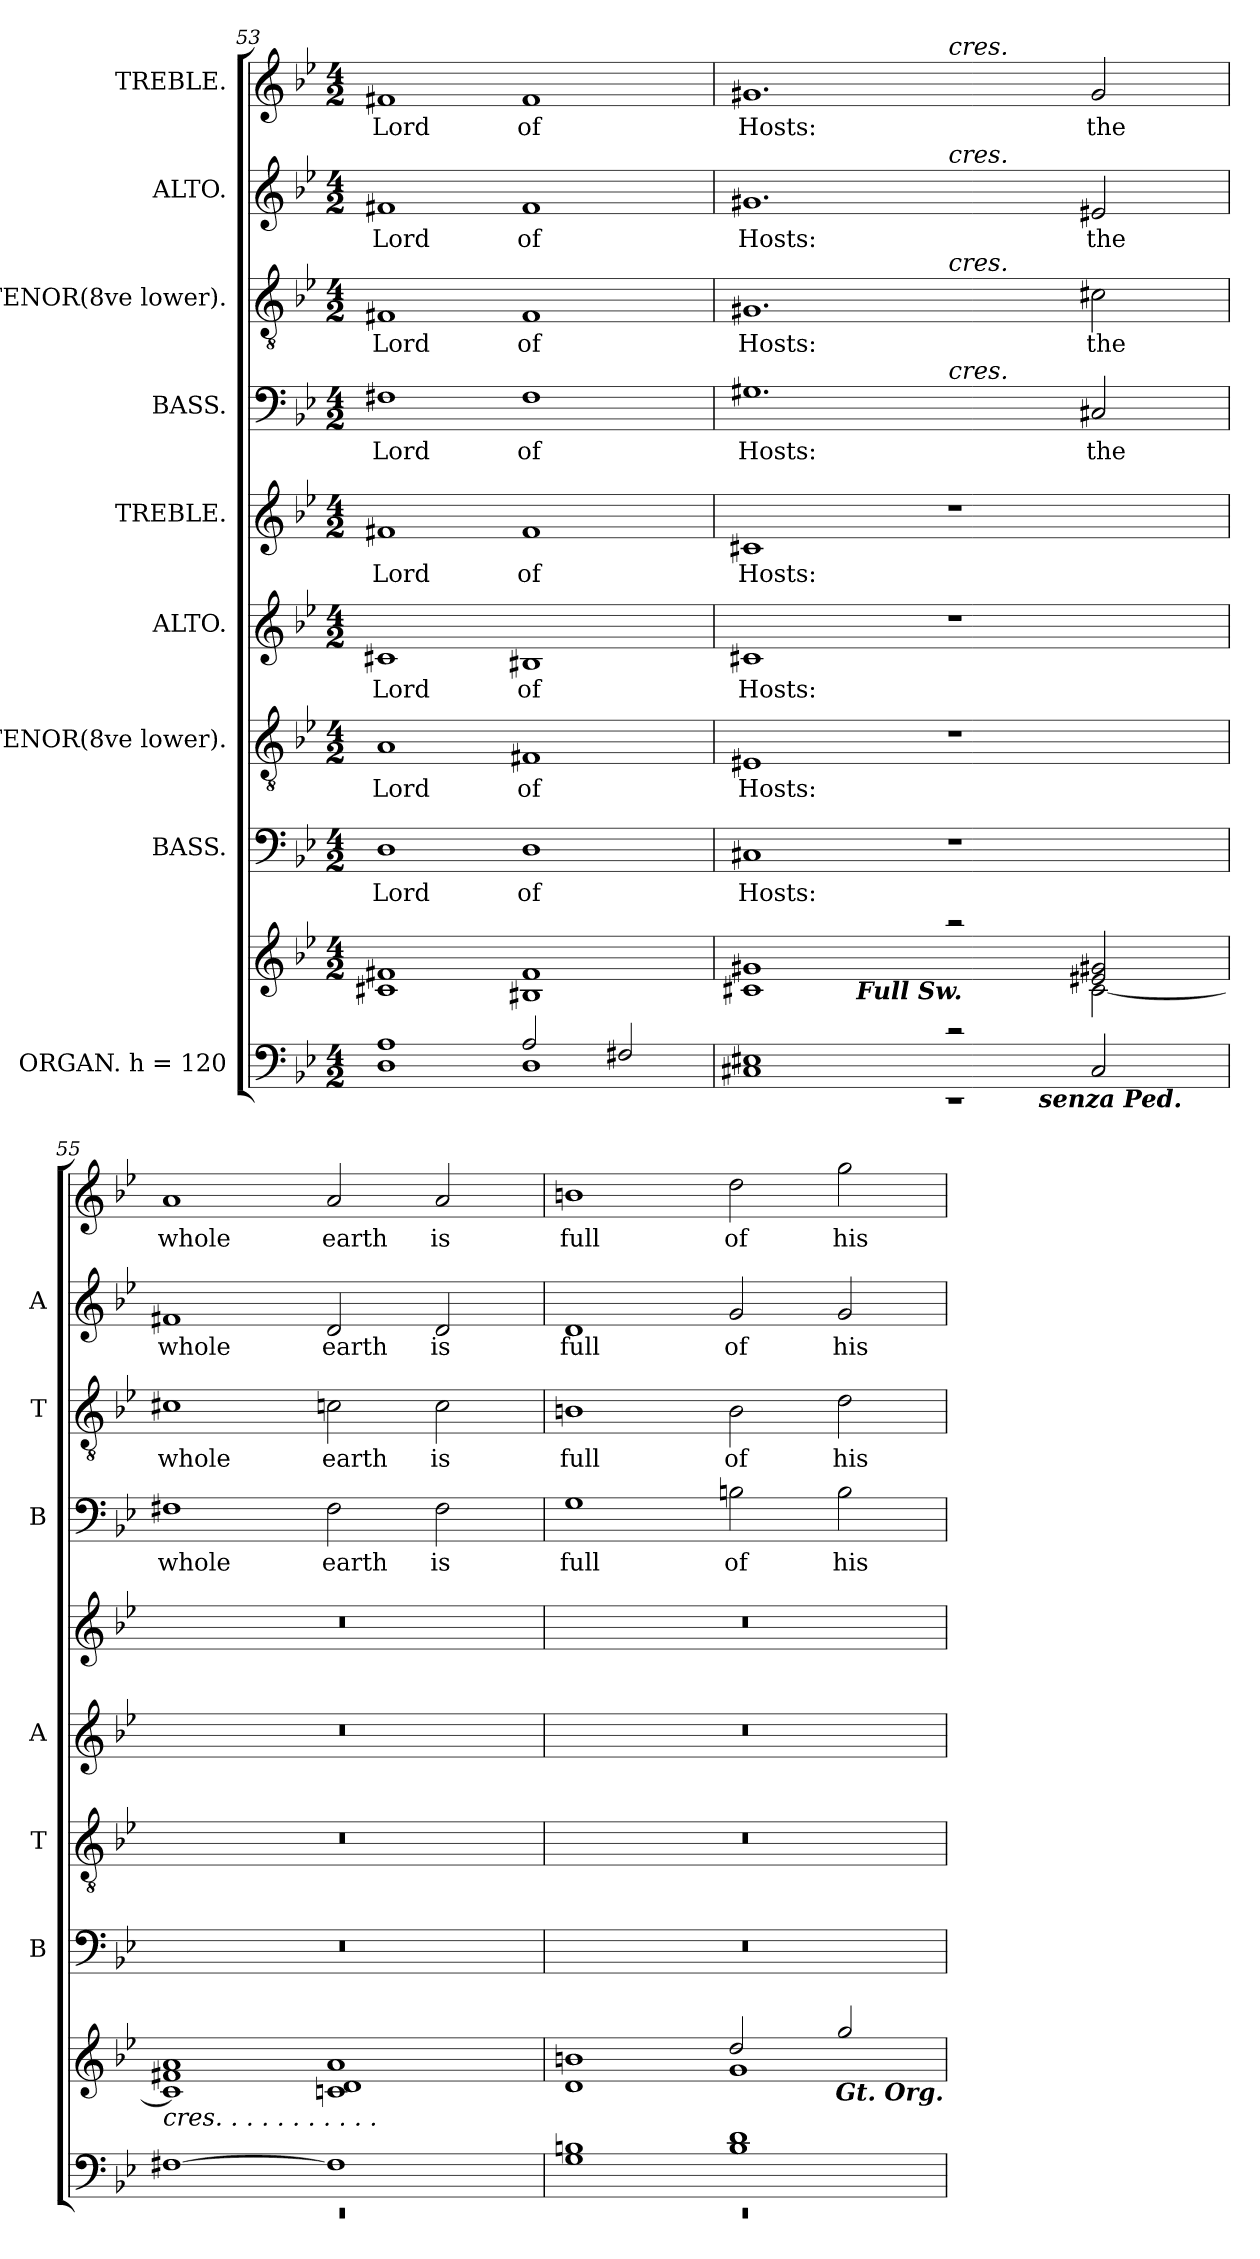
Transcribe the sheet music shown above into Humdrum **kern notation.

**kern	**kern	**kern	**text	**kern	**text	**kern	**text	**kern	**text	**kern	**text	**kern	**text	**kern	**text	**kern	**text
*part9	*part9	*part8	*part8	*part7	*part7	*part6	*part6	*part5	*part5	*part4	*part4	*part3	*part3	*part2	*part2	*part1	*part1
*staff10	*staff9	*staff8	*staff8	*staff7	*staff7	*staff6	*staff6	*staff5	*staff5	*staff4	*staff4	*staff3	*staff3	*staff2	*staff2	*staff1	*staff1
*I"ORGAN.  h = 120	*	*I"BASS.	*	*I"TENOR(8ve lower).	*	*I"ALTO.	*	*I"TREBLE.	*	*I"BASS.	*	*I"TENOR(8ve lower).	*	*I"ALTO.	*	*I"TREBLE.	*
*	*	*I'B	*	*I'T	*	*I'A	*	*	*	*I'B	*	*I'T	*	*I'A	*	*	*
!!LO:LB:g=z
*clefF4	*clefG2	*clefF4	*	*clefGv2	*	*clefG2	*	*clefG2	*	*clefF4	*	*clefGv2	*	*clefG2	*	*clefG2	*
*	*	*	*	*ITrd7c12	*	*	*	*	*	*	*	*ITrd7c12	*	*	*	*	*
*k[b-e-]	*k[b-e-]	*k[b-e-]	*	*k[b-e-]	*	*k[b-e-]	*	*k[b-e-]	*	*k[b-e-]	*	*k[b-e-]	*	*k[b-e-]	*	*k[b-e-]	*
*g:	*g:	*g:	*	*g:	*	*g:	*	*g:	*	*g:	*	*g:	*	*g:	*	*g:	*
*M4/2	*M4/2	*M4/2	*	*M4/2	*	*M4/2	*	*M4/2	*	*M4/2	*	*M4/2	*	*M4/2	*	*M4/2	*
=53	=53	=53	=53	=53	=53	=53	=53	=53	=53	=53	=53	=53	=53	=53	=53	=53	=53
*^	*^	*	*	*	*	*	*	*	*	*	*	*	*	*	*	*	*
!	!	!	!	!	!LO:LY:b	!	!LO:LY:b	!	!LO:LY:b	!	!LO:LY:b	!	!LO:LY:b	!	!LO:LY:b	!	!LO:LY:b	!	!LO:LY:b
1A	1D	1f#X	1c#X	1D	Lord	1AA	Lord	1c#X	Lord	1f#X	Lord	1F#X	Lord	1FF#X	Lord	1f#X	Lord	1f#X	Lord
!	!	!	!	!	!LO:LY:b	!	!LO:LY:b	!	!LO:LY:b	!	!LO:LY:b	!	!LO:LY:b	!	!LO:LY:b	!	!LO:LY:b	!	!LO:LY:b
2A/	1D	1f#	1B#X	1D	of	1FF#X	of	1B#X	of	1f#	of	1F#	of	1FF#	of	1f#	of	1f#	of
2F#X/	.	.	.	.	.	.	.	.	.	.	.	.	.	.	.	.	.	.	.
=54	=54	=54	=54	=54	=54	=54	=54	=54	=54	=54	=54	=54	=54	=54	=54	=54	=54	=54	=54
!	!	!	!	!	!LO:LY:b	!	!LO:LY:b	!	!LO:LY:b	!	!LO:LY:b	!	!LO:LY:b	!	!LO:LY:b	!	!LO:LY:b	!	!LO:LY:b
*	*^	*	*^	*	*	*	*	*	*	*	*	*^	*	*^	*	*^	*	*^	*
1E#X	1C#X	1ryy	1g#X	1c#X	2ryy	1C#X	Hosts:	1EE#X	Hosts:	1c#X	Hosts:	1c#X	Hosts:	1.G#X	1ryy	Hosts:	1.GG#X	1ryy	Hosts:	1.g#X	1ryy	Hosts:	1.g#X	1ryy	Hosts:
.	.	.	.	.	32ryy	.	.	.	.	.	.	.	.	.	.	.	.	.	.	.	.	.	.	.	.
!	!	!	!	!	!LO:TX:b:Bi:t=Full Sw.	!	!	!	!	!	!	!	!	!	!	!	!	!	!	!	!	!	!	!	!
.	.	.	.	.	1ryy	.	.	.	.	.	.	.	.	.	.	.	.	.	.	.	.	.	.	.	.
!	!	!	!	!	!	!	!	!	!	!	!	!	!	!	!	!	!	!	!	!	!	!	!	!LO:TX:a:i:t=cres.	!
!	!	!	!	!	!	!	!	!	!	!	!	!	!	!	!	!	!	!	!	!	!LO:TX:a:i:t=cres.	!	!	!	!
!	!	!	!	!	!	!	!	!	!	!	!	!	!	!	!	!	!	!LO:TX:a:i:t=cres.	!	!	!	!	!	!	!
!	!	!	!	!	!	!	!	!	!	!	!	!	!	!	!LO:TX:a:i:t=cres.	!	!	!	!	!	!	!	!	!	!
2rc	1rEE	4ryy	2raa	2ryy	.	1r	.	1r	.	1r	.	1r	.	.	1ryy	.	.	1ryy	.	.	1ryy	.	.	1ryy	.
.	.	16ryy	.	.	.	.	.	.	.	.	.	.	.	.	.	.	.	.	.	.	.	.	.	.	.
!	!	!LO:TX:b:Bi:t=senza Ped.	!	!	!	!	!	!	!	!	!	!	!	!	!	!	!	!	!	!	!	!	!	!	!
.	.	2ryy	.	.	.	.	.	.	.	.	.	.	.	.	.	.	.	.	.	.	.	.	.	.	.
!	!	!	!	!	!	!	!	!	!	!	!	!	!	!	!	!LO:LY:b	!	!	!LO:LY:b	!	!	!LO:LY:b	!	!	!LO:LY:b
2C#/	.	.	2e#X/ 2g#X/	[<2c#\	.	.	.	.	.	.	.	.	.	2C#X/	.	the	2C#X\	.	the	2e#X/	.	the	2g#/	.	the
.	.	.	.	.	4...ryy	.	.	.	.	.	.	.	.	.	.	.	.	.	.	.	.	.	.	.	.
.	.	8.ryy	.	.	.	.	.	.	.	.	.	.	.	.	.	.	.	.	.	.	.	.	.	.	.
=55	=55	=55	=55	=55	=55	=55	=55	=55	=55	=55	=55	=55	=55	=55	=55	=55	=55	=55	=55	=55	=55	=55	=55	=55	=55
!LO:TX:a:i:t=cres.     .     .     .     .     .     .     .     .     .     .	!	!	!	!	!	!	!	!	!	!	!	!	!	!	!	!	!	!	!	!	!	!	!	!	!
!	!LO:N:vis=1	!	!	!	!	!LO:N:vis=1	!	!LO:N:vis=1	!	!LO:N:vis=1	!	!LO:N:vis=1	!	!	!	!LO:LY:b	!	!	!LO:LY:b	!	!	!LO:LY:b	!	!	!LO:LY:b
*	*v	*v	*	*	*	*	*	*	*	*	*	*	*	*v	*v	*	*v	*v	*	*v	*v	*	*v	*v	*
*	*	*	*v	*v	*	*	*	*	*	*	*	*	*	*	*	*	*	*	*	*
[<1F#X	0rEE	1f#X 1a	1c#]	0r	.	0r	.	0r	.	0r	.	1F#X	whole	1C#X	whole	1f#X	whole	1a	whole
!	!	!	!	!	!	!	!	!	!	!	!	!	!LO:LY:b	!	!LO:LY:b	!	!LO:LY:b	!	!LO:LY:b
1F#]	.	1cn 1d 1a	1ryy	.	.	.	.	.	.	.	.	2F#\	earth	2Cn\	earth	2d/	earth	2a/	earth
!	!	!	!	!	!	!	!	!	!	!	!	!	!LO:LY:b	!	!LO:LY:b	!	!LO:LY:b	!	!LO:LY:b
.	.	.	.	.	.	.	.	.	.	.	.	2F#\	is	2C\	is	2d/	is	2a/	is
=56	=56	=56	=56	=56	=56	=56	=56	=56	=56	=56	=56	=56	=56	=56	=56	=56	=56	=56	=56
!	!LO:N:vis=1	!	!	!LO:N:vis=1	!	!LO:N:vis=1	!	!LO:N:vis=1	!	!LO:N:vis=1	!	!	!LO:LY:b	!	!LO:LY:b	!	!LO:LY:b	!	!LO:LY:b
1G 1Bn	0rEE	1bn	1d	0r	.	0r	.	0r	.	0r	.	1G	full	1BBn	full	1d	full	1bn	full
!	!	!	!	!	!	!	!	!	!	!	!	!	!LO:LY:b	!	!LO:LY:b	!	!LO:LY:b	!	!LO:LY:b
1B 1d	.	2dd/	1g	.	.	.	.	.	.	.	.	2Bn\	of	2BB\	of	2g/	of	2dd\	of
!	!	!	!	!	!	!	!	!	!	!	!	!	!LO:LY:b	!	!LO:LY:b	!	!LO:LY:b	!	!LO:LY:b
.	.	2gg/	.	.	.	.	.	.	.	.	.	2B\	his	2D\	his	2g/	his	2gg\	his
*v	*v	*	*	*	*	*	*	*	*	*	*	*	*	*	*	*	*	*	*
*	*v	*v	*	*	*	*	*	*	*	*	*	*	*	*	*	*	*	*
!	!LO:TX:b:Bi:t=Gt. Org.	!	!	!	!	!	!	!	!	!	!	!	!	!	!	!	!
=	=	=	=	=	=	=	=	=	=	=	=	=	=	=	=	=	=
*-	*-	*-	*-	*-	*-	*-	*-	*-	*-	*-	*-	*-	*-	*-	*-	*-	*-
